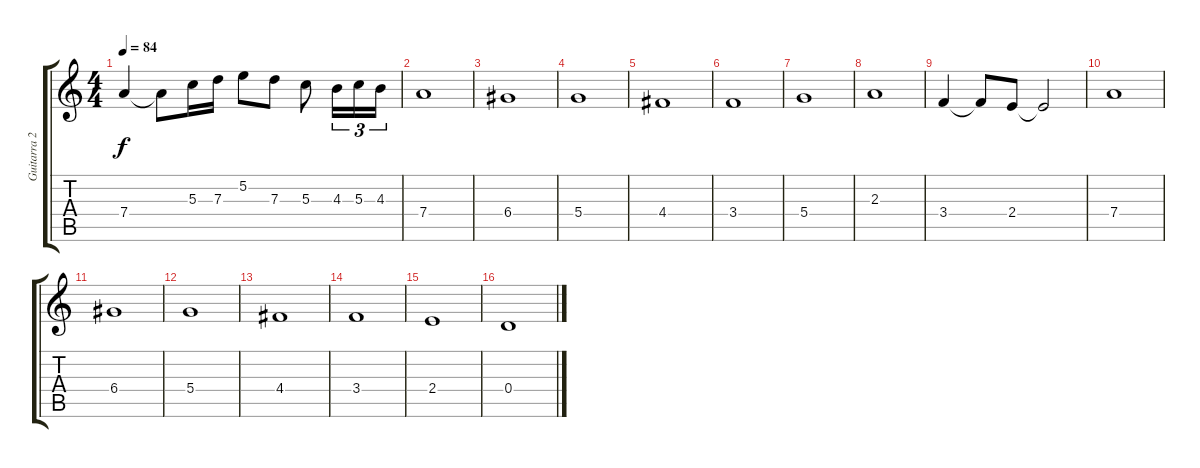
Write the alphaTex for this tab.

\track ("Guitarra 2 (Solo)" "Guitarra 2") {instrument distortionguitar}
\staff {score tabs}
\tuning (E4 B3 G3 D3 A2 E2) {hide}
\ts (4 4)
\tempo 84
\clef g2
\ks c
7.4.4{dy f} 7.4{t}.8 5.3.16 7.3.16 5.2.8 7.3.8 5.3.8 4.3.16{tu (3 2)} 5.3.16{tu (3 2)} 4.3.16{tu (3 2)} |
7.4.1 |
6.4.1 |
5.4.1 |
4.4.1 |
3.4.1 |
5.4.1 |
2.3.1 |
3.4.4 3.4{t}.8 2.4.8 2.4{t}.2 |
7.4.1 |
6.4.1 |
5.4.1 |
4.4.1 |
3.4.1 |
2.4.1 |
0.4.1
